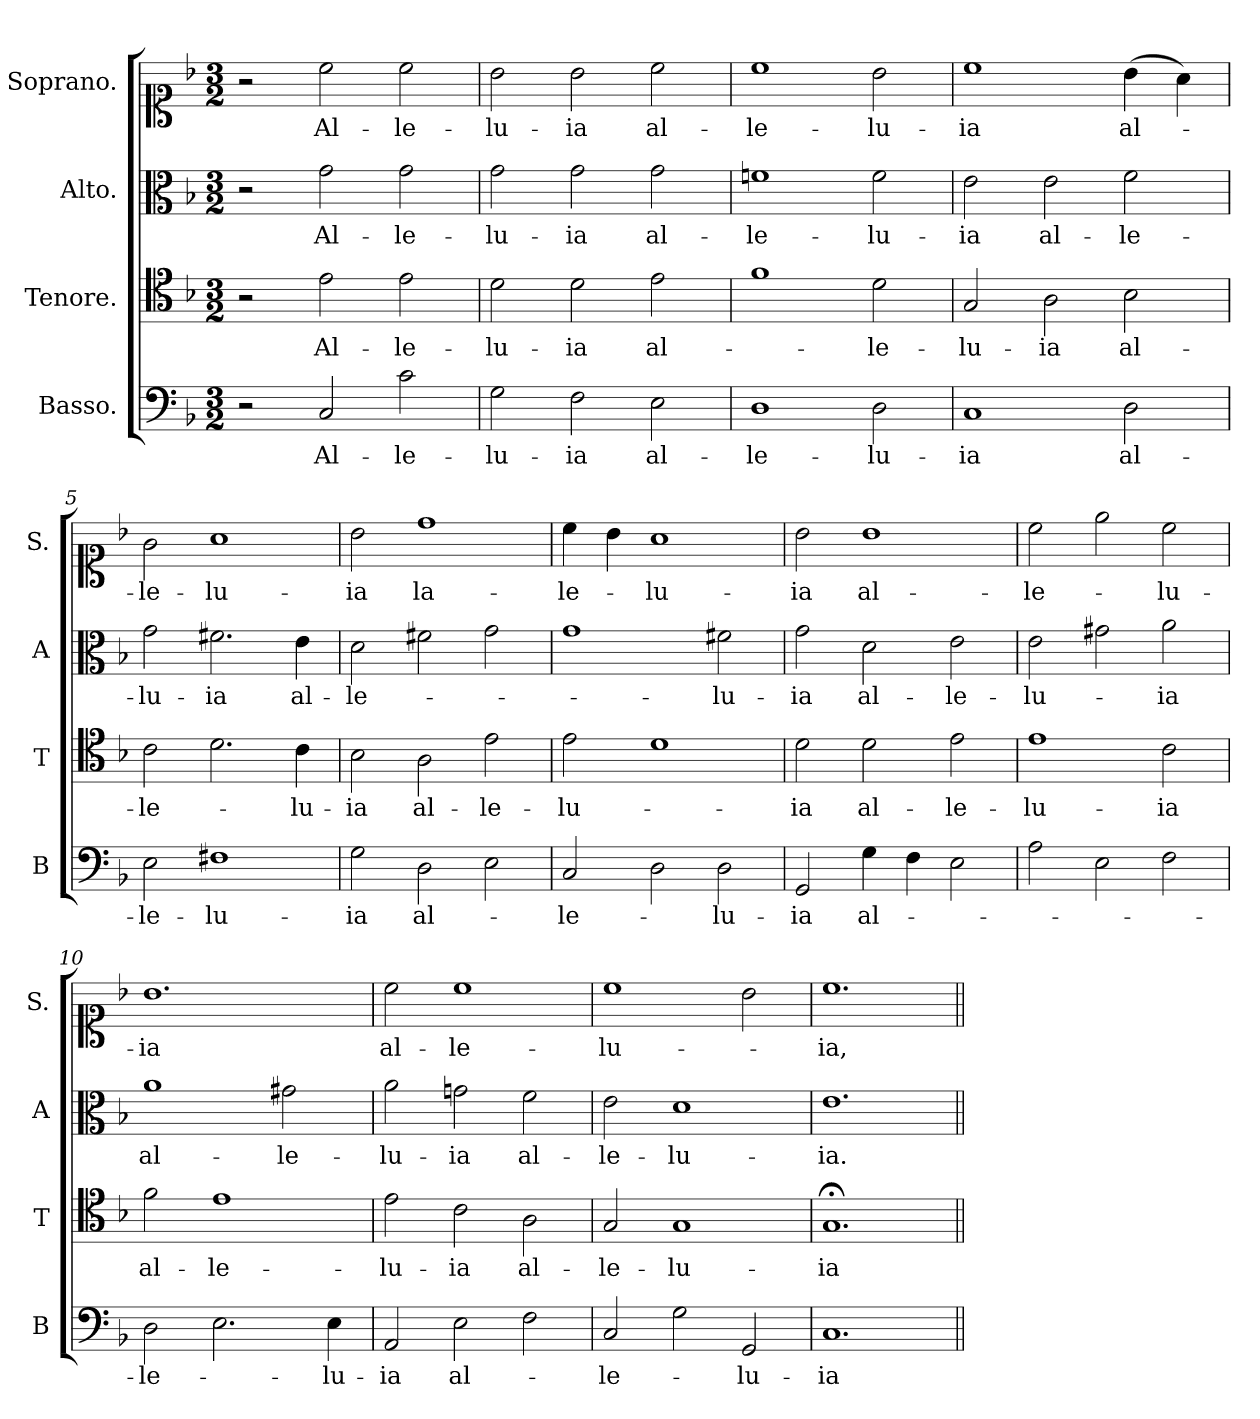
**kern	**text	**kern	**text	**kern	**text	**kern	**text
*part4	*part4	*part3	*part3	*part2	*part2	*part1	*part1
*staff4	*staff4	*staff3	*staff3	*staff2	*staff2	*staff1	*staff1
*I"Basso.	*	*I"Tenore.	*	*I"Alto.	*	*I"Soprano.	*
*I'B	*	*I'T	*	*I'A	*	*I'S.	*
*clefF4	*	*clefC4	*	*clefC3	*	*clefC1	*
*k[b-]	*	*k[b-]	*	*k[b-]	*	*k[b-]	*
*F:	*	*F:	*	*F:	*	*F:	*
*M3/2	*	*M3/2	*	*M3/2	*	*M3/2	*
=1	=1	=1	=1	=1	=1	=1	=1
2r	.	2r	.	2r	.	2r	.
2C/	Al-	2e\	Al-	2g\	Al-	2cc\	Al-
2c\	-le-	2e\	-le-	2g\	-le-	2cc\	-le-
=2	=2	=2	=2	=2	=2	=2	=2
2G\	-lu-	2d\	-lu-	2g\	-lu-	2b-\	-lu-
2F\	-ia	2d\	-ia	2g\	-ia	2b-\	-ia
2E\	al-	2e\	al-	2g\	al-	2cc\	al-
=3	=3	=3	=3	=3	=3	=3	=3
1D	-le-	1f	.	1fn	-le-	1cc	-le-
2D\	-lu-	2d\	-le-	2f\	-lu-	2b-\	-lu-
=4	=4	=4	=4	=4	=4	=4	=4
1C	-ia	2G/	-lu-	2e\	-ia	1cc	-ia
.	.	2A\	-ia	2e\	al-	.	.
2D\	al-	2B-\	al-	2f\	-le-	(4b-\	al-
.	.	.	.	.	.	4a\)	.
=5	=5	=5	=5	=5	=5	=5	=5
2E\	-le-	2c\	-le-	2g\	-lu-	2g\	-le-
1F#X	-lu-	2.d\	.	2.f#X\	-ia	1a	-lu-
.	.	4c\	-lu-	4e\	al-	.	.
=6	=6	=6	=6	=6	=6	=6	=6
2G\	-ia	2B-\	-ia	2d\	-le-	2b-\	-ia
2D\	al-	2A\	al-	2f#X\	.	1dd	la-
2E\	.	2e\	-le-	2g\	.	.	.
=7	=7	=7	=7	=7	=7	=7	=7
2C/	-le-	2e\	-lu-	1g	.	4cc\	-le-
.	.	.	.	.	.	4b-\	.
2D\	.	1d	.	.	.	1a	-lu-
2D\	-lu-	.	.	2f#X\	-lu-	.	.
=8	=8	=8	=8	=8	=8	=8	=8
2GG/	-ia	2d\	-ia	2g\	-ia	2b-\	-ia
4G\	al-	2d\	al-	2d\	al-	1b-	al-
4F\	.	.	.	.	.	.	.
2E\	.	2e\	-le-	2e\	-le-	.	.
=9	=9	=9	=9	=9	=9	=9	=9
2A\	.	1e	-lu-	2e\	-lu-	2cc\	-le-
2E\	.	.	.	2g#X\	.	2ee\	.
2F\	.	2c\	-ia	2a\	-ia	2cc\	-lu-
=10	=10	=10	=10	=10	=10	=10	=10
2D\	-le-	2f\	al-	1a	al-	1.b-	-ia
2.E\	.	1e	-le-	.	.	.	.
.	.	.	.	2g#X\	-le-	.	.
4E\	-lu-	.	.	.	.	.	.
=11	=11	=11	=11	=11	=11	=11	=11
2AA/	-ia	2e\	-lu-	2a\	-lu-	2cc\	al-
2E\	al-	2c\	-ia	2gn\	-ia	1cc	-le-
2F\	.	2A\	al-	2f\	al-	.	.
=12	=12	=12	=12	=12	=12	=12	=12
2C/	-le-	2G/	-le-	2e\	-le-	1cc	-lu-
2G\	.	1G	-lu-	1d	-lu-	.	.
2GG/	-lu-	.	.	.	.	2b-\	.
=13	=13	=13	=13	=13	=13	=13	=13
1.C	-ia	1.G;<	-ia	1.e	-ia.	1.cc	-ia,
=||	=||	=||	=||	=||	=||	=||	=||
*-	*-	*-	*-	*-	*-	*-	*-
